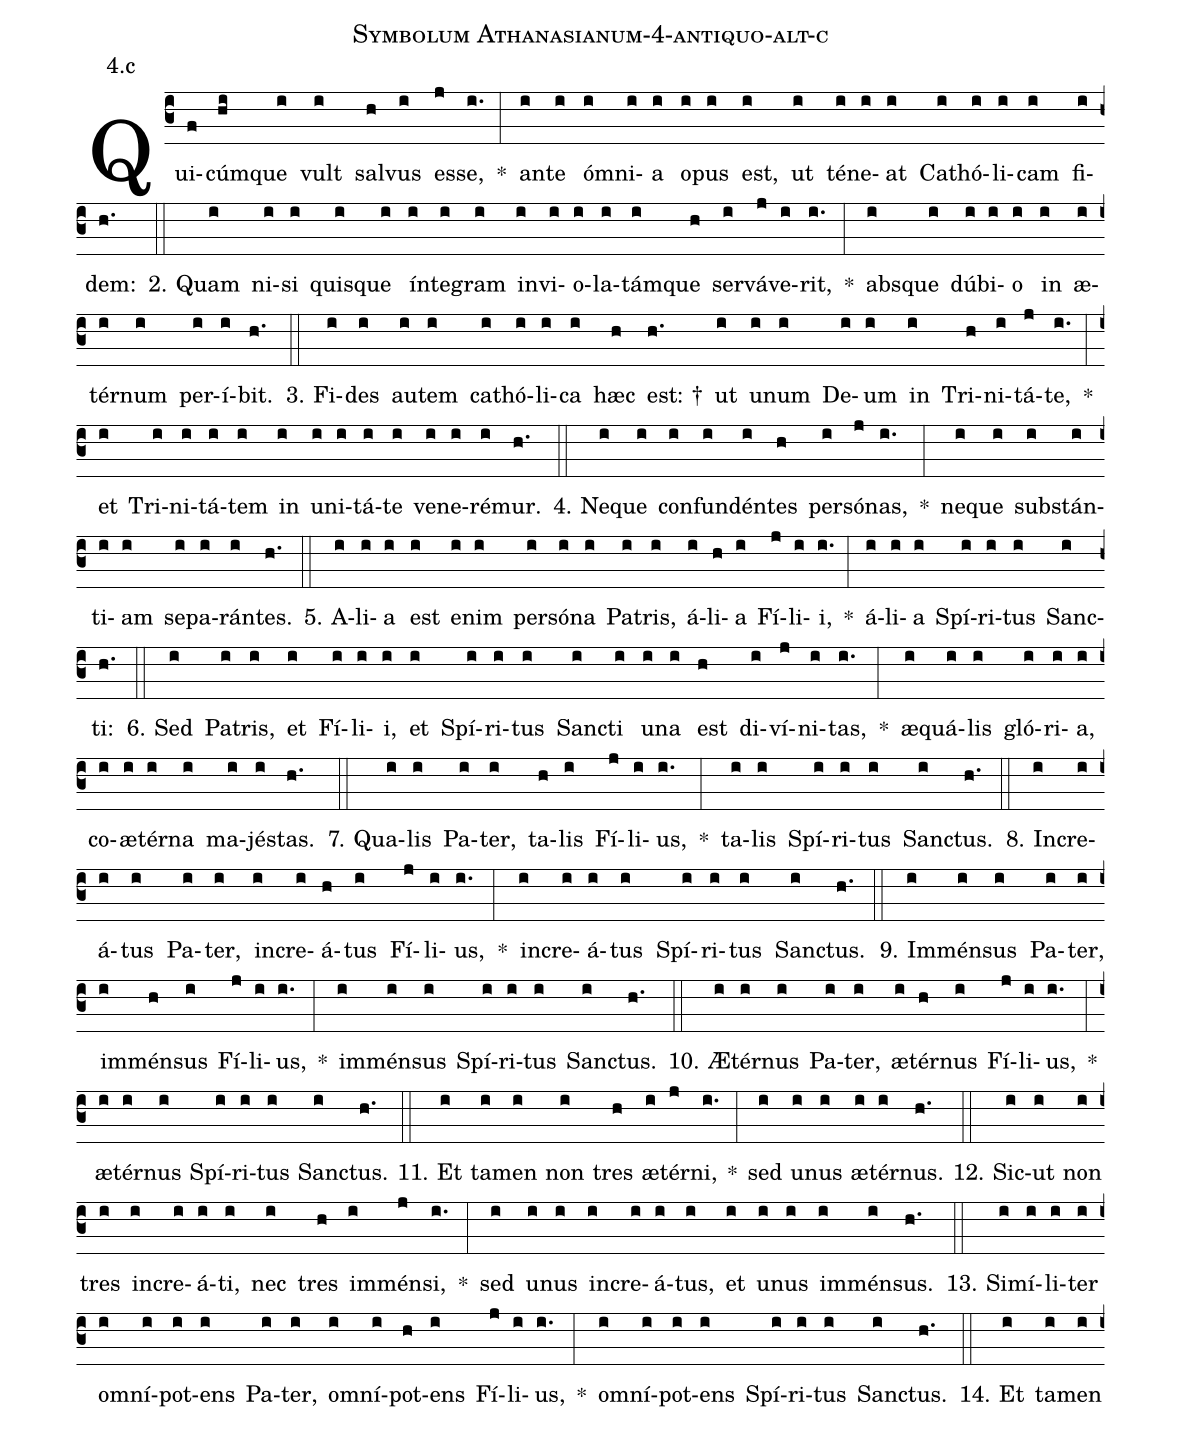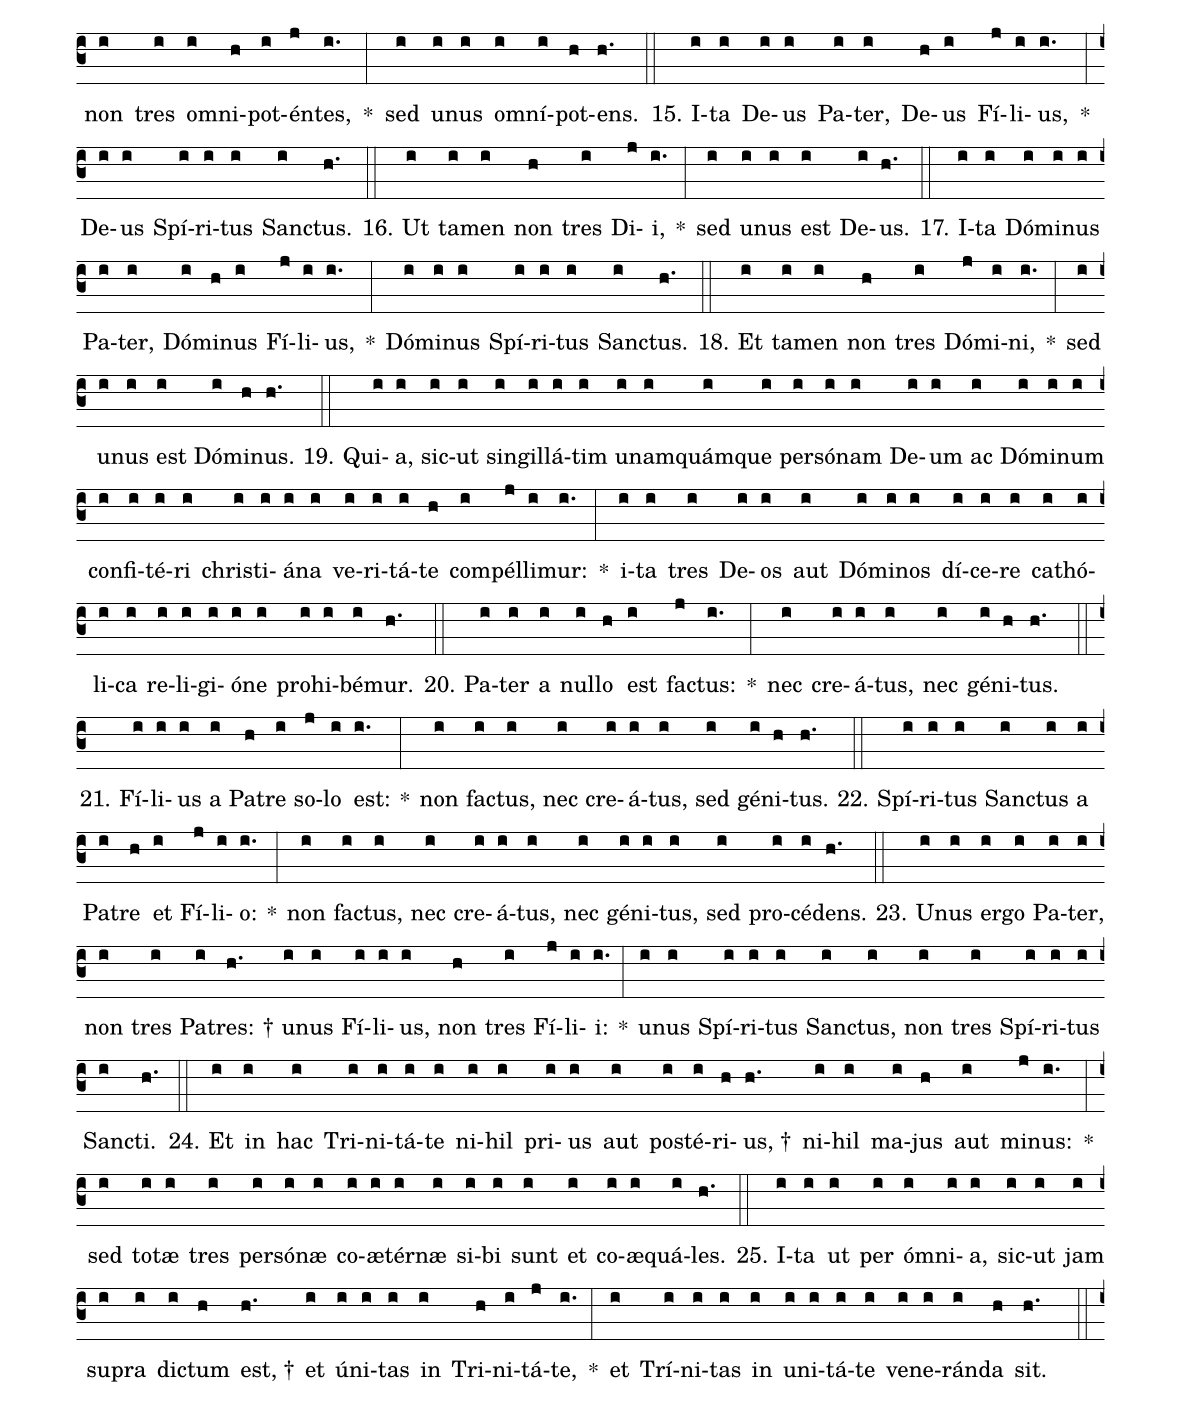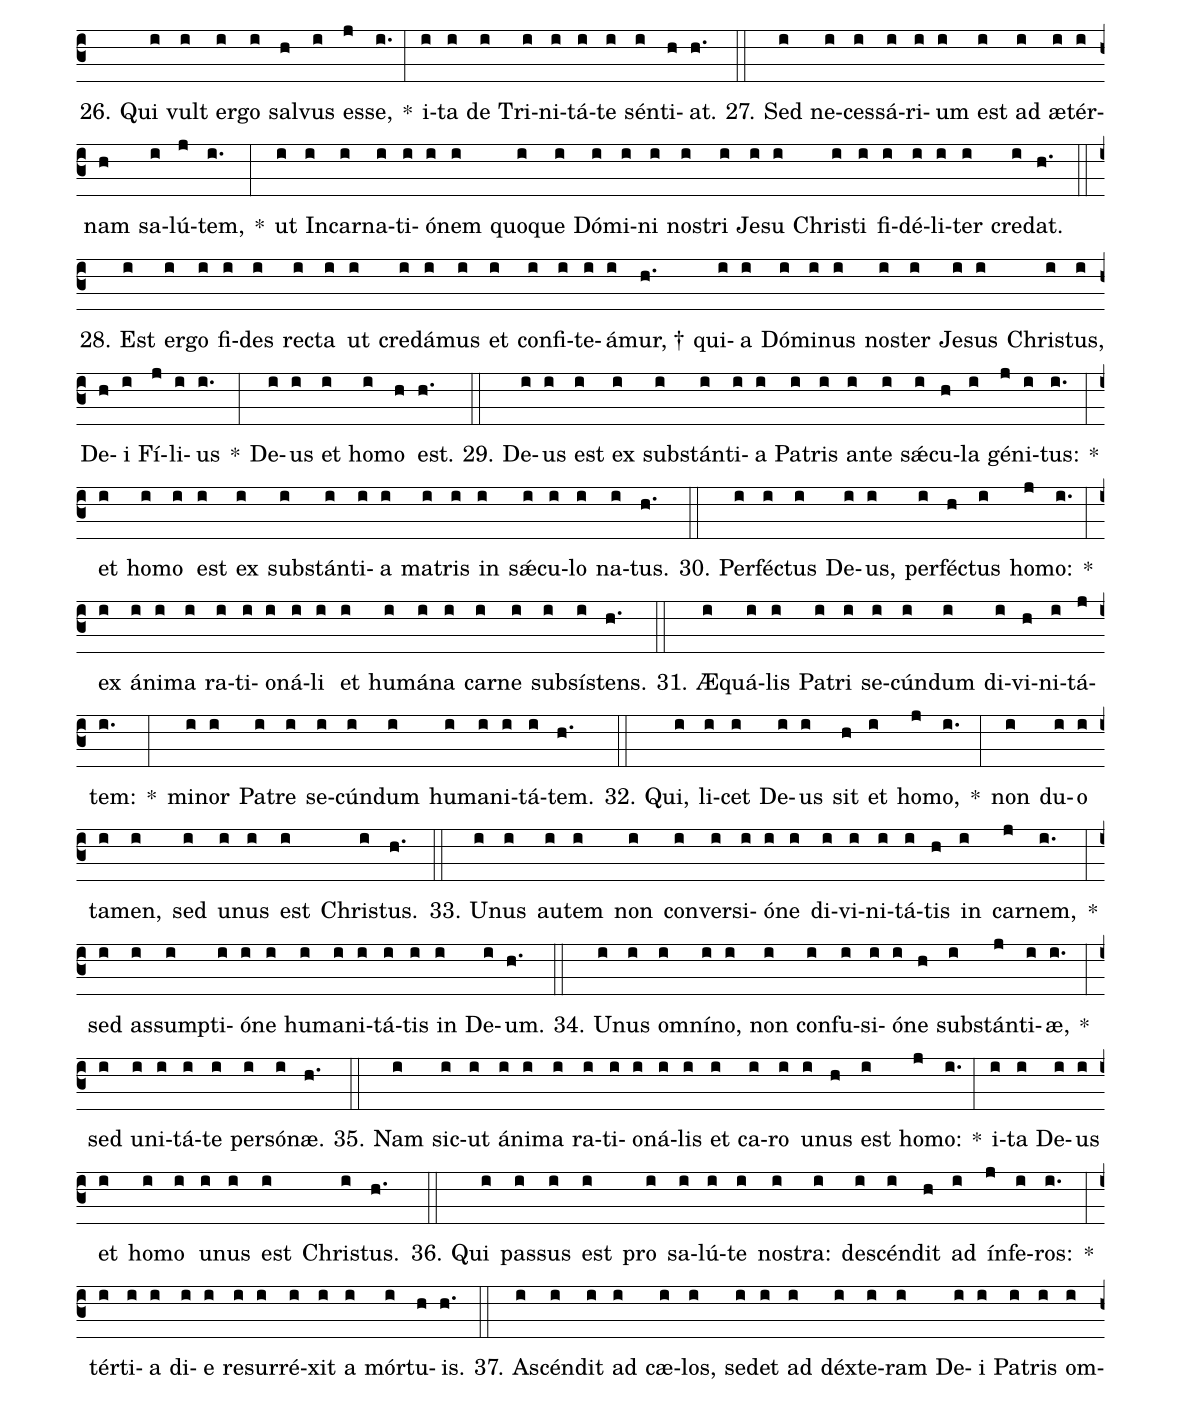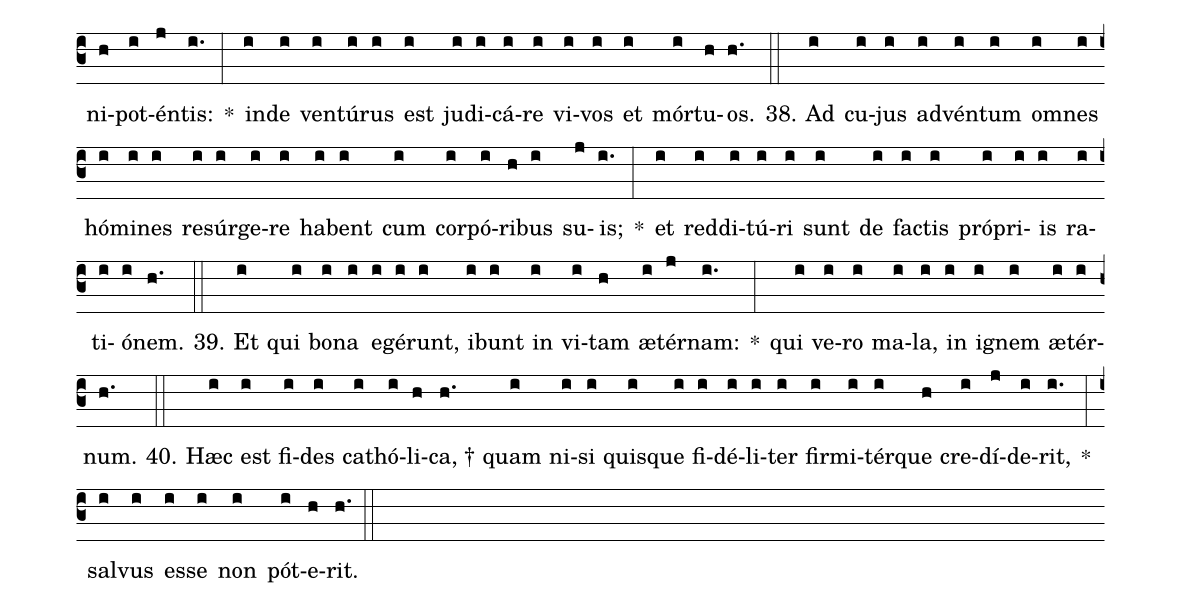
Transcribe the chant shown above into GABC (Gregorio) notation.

name: Symbolum Athanasianum-4-antiquo-alt-c;
annotation: 4.c;
%%
(c3)Qui(f)cúm(hi)que(i) vult(i) sal(h)vus(i) es(j)se,(i.) *(:) an(i)te(i) óm(i)ni(i)a(i) o(i)pus(i) est,(i) ut(i) té(i)ne(i)at(i) Ca(i)thó(i)li(i)cam(i) fi(i)dem:(h.) (::)
2. Quam(i) ni(i)si(i) quis(i)que(i) ín(i)te(i)gram(i) in(i)vi(i)o(i)la(i)tám(i)que(h) ser(i)vá(j)ve(i)rit,(i.) *(:) abs(i)que(i) dú(i)bi(i)o(i) in(i) æ(i)tér(i)num(i) per(i)í(i)bit.(h.) (::)
3. Fi(i)des(i) au(i)tem(i) ca(i)thó(i)li(i)ca(i) hæc(h) est: †(h.) ut(i) u(i)num(i) De(i)um(i) in(i) Tri(h)ni(i)tá(j)te,(i.) *(:) et(i) Tri(i)ni(i)tá(i)tem(i) in(i) u(i)ni(i)tá(i)te(i) ve(i)ne(i)ré(i)mur.(h.) (::)
4. Ne(i)que(i) con(i)fun(i)dén(i)tes(h) per(i)só(j)nas,(i.) *(:) ne(i)que(i) sub(i)stán(i)ti(i)am(i) se(i)pa(i)rán(i)tes.(h.) (::)
5. A(i)li(i)a(i) est(i) e(i)nim(i) per(i)só(i)na(i) Pa(i)tris,(i) á(i)li(h)a(i) Fí(j)li(i)i,(i.) *(:) á(i)li(i)a(i) Spí(i)ri(i)tus(i) Sanc(i)ti:(h.) (::)
6. Sed(i) Pa(i)tris,(i) et(i) Fí(i)li(i)i,(i) et(i) Spí(i)ri(i)tus(i) Sanc(i)ti(i) u(i)na(i) est(h) di(i)ví(j)ni(i)tas,(i.) *(:) æ(i)quá(i)lis(i) gló(i)ri(i)a,(i) co(i)æ(i)tér(i)na(i) ma(i)jés(i)tas.(h.) (::)
7. Qua(i)lis(i) Pa(i)ter,(i) ta(h)lis(i) Fí(j)li(i)us,(i.) *(:) ta(i)lis(i) Spí(i)ri(i)tus(i) Sanc(i)tus.(h.) (::)
8. In(i)cre(i)á(i)tus(i) Pa(i)ter,(i) in(i)cre(i)á(h)tus(i) Fí(j)li(i)us,(i.) *(:) in(i)cre(i)á(i)tus(i) Spí(i)ri(i)tus(i) Sanc(i)tus.(h.) (::)
9. Im(i)mén(i)sus(i) Pa(i)ter,(i) im(i)mén(h)sus(i) Fí(j)li(i)us,(i.) *(:) im(i)mén(i)sus(i) Spí(i)ri(i)tus(i) Sanc(i)tus.(h.) (::)
10. Æ(i)tér(i)nus(i) Pa(i)ter,(i) æ(i)tér(h)nus(i) Fí(j)li(i)us,(i.) *(:) æ(i)tér(i)nus(i) Spí(i)ri(i)tus(i) Sanc(i)tus.(h.) (::)
11. Et(i) ta(i)men(i) non(i) tres(h) æ(i)tér(j)ni,(i.) *(:) sed(i) u(i)nus(i) æ(i)tér(i)nus.(h.) (::)
12. Sic(i)ut(i) non(i) tres(i) in(i)cre(i)á(i)ti,(i) nec(i) tres(h) im(i)mén(j)si,(i.) *(:) sed(i) u(i)nus(i) in(i)cre(i)á(i)tus,(i) et(i) u(i)nus(i) im(i)mén(i)sus.(h.) (::)
13. Si(i)mí(i)li(i)ter(i) om(i)ní(i)pot(i)ens(i) Pa(i)ter,(i) om(i)ní(i)pot(h)ens(i) Fí(j)li(i)us,(i.) *(:) om(i)ní(i)pot(i)ens(i) Spí(i)ri(i)tus(i) Sanc(i)tus.(h.) (::)
14. Et(i) ta(i)men(i) non(i) tres(i) om(i)ni(h)pot(i)én(j)tes,(i.) *(:) sed(i) u(i)nus(i) om(i)ní(i)pot(h)ens.(h.) (::)
15. I(i)ta(i) De(i)us(i) Pa(i)ter,(i) De(h)us(i) Fí(j)li(i)us,(i.) *(:) De(i)us(i) Spí(i)ri(i)tus(i) Sanc(i)tus.(h.) (::)
16. Ut(i) ta(i)men(i) non(h) tres(i) Di(j)i,(i.) *(:) sed(i) u(i)nus(i) est(i) De(i)us.(h.) (::)
17. I(i)ta(i) Dó(i)mi(i)nus(i) Pa(i)ter,(i) Dó(i)mi(h)nus(i) Fí(j)li(i)us,(i.) *(:) Dó(i)mi(i)nus(i) Spí(i)ri(i)tus(i) Sanc(i)tus.(h.) (::)
18. Et(i) ta(i)men(i) non(h) tres(i) Dó(j)mi(i)ni,(i.) *(:) sed(i) u(i)nus(i) est(i) Dó(i)mi(h)nus.(h.) (::)
19. Qui(i)a,(i) sic(i)ut(i) sin(i)gil(i)lá(i)tim(i) u(i)nam(i)quám(i)que(i) per(i)só(i)nam(i) De(i)um(i) ac(i) Dó(i)mi(i)num(i) con(i)fi(i)té(i)ri(i) chris(i)ti(i)á(i)na(i) ve(i)ri(i)tá(i)te(h) com(i)pél(j)li(i)mur:(i.) *(:) i(i)ta(i) tres(i) De(i)os(i) aut(i) Dó(i)mi(i)nos(i) dí(i)ce(i)re(i) ca(i)thó(i)li(i)ca(i) re(i)li(i)gi(i)ó(i)ne(i) pro(i)hi(i)bé(i)mur.(h.) (::)
20. Pa(i)ter(i) a(i) nul(i)lo(h) est(i) fac(j)tus:(i.) *(:) nec(i) cre(i)á(i)tus,(i) nec(i) gé(i)ni(h)tus.(h.) (::)
21. Fí(i)li(i)us(i) a(i) Pa(h)tre(i) so(j)lo(i) est:(i.) *(:) non(i) fac(i)tus,(i) nec(i) cre(i)á(i)tus,(i) sed(i) gé(i)ni(h)tus.(h.) (::)
22. Spí(i)ri(i)tus(i) Sanc(i)tus(i) a(i) Pa(i)tre(h) et(i) Fí(j)li(i)o:(i.) *(:) non(i) fac(i)tus,(i) nec(i) cre(i)á(i)tus,(i) nec(i) gé(i)ni(i)tus,(i) sed(i) pro(i)cé(i)dens.(h.) (::)
23. U(i)nus(i) er(i)go(i) Pa(i)ter,(i) non(i) tres(i) Pa(i)tres: †(h.) u(i)nus(i) Fí(i)li(i)us,(i) non(h) tres(i) Fí(j)li(i)i:(i.) *(:) u(i)nus(i) Spí(i)ri(i)tus(i) Sanc(i)tus,(i) non(i) tres(i) Spí(i)ri(i)tus(i) Sanc(i)ti.(h.) (::)
24. Et(i) in(i) hac(i) Tri(i)ni(i)tá(i)te(i) ni(i)hil(i) pri(i)us(i) aut(i) post(i)é(i)ri(h)us, †(h.) ni(i)hil(i) ma(i)jus(h) aut(i) mi(j)nus:(i.) *(:) sed(i) to(i)tæ(i) tres(i) per(i)só(i)næ(i) co(i)æ(i)tér(i)næ(i) si(i)bi(i) sunt(i) et(i) co(i)æ(i)quá(i)les.(h.) (::)
25. I(i)ta(i) ut(i) per(i) óm(i)ni(i)a,(i) sic(i)ut(i) jam(i) su(i)pra(i) dic(i)tum(h) est, †(h.) et(i) ú(i)ni(i)tas(i) in(i) Tri(h)ni(i)tá(j)te,(i.) *(:) et(i) Trí(i)ni(i)tas(i) in(i) u(i)ni(i)tá(i)te(i) ve(i)ne(i)rán(i)da(h) sit.(h.) (::)
26. Qui(i) vult(i) er(i)go(i) sal(h)vus(i) es(j)se,(i.) *(:) i(i)ta(i) de(i) Tri(i)ni(i)tá(i)te(i) sén(i)ti(h)at.(h.) (::)
27. Sed(i) ne(i)ces(i)sá(i)ri(i)um(i) est(i) ad(i) æ(i)tér(i)nam(h) sa(i)lú(j)tem,(i.) *(:) ut(i) In(i)car(i)na(i)ti(i)ó(i)nem(i) quo(i)que(i) Dó(i)mi(i)ni(i) nos(i)tri(i) Je(i)su(i) Chris(i)ti(i) fi(i)dé(i)li(i)ter(i) cre(i)dat.(h.) (::)
28. Est(i) er(i)go(i) fi(i)des(i) rec(i)ta(i) ut(i) cre(i)dá(i)mus(i) et(i) con(i)fi(i)te(i)á(i)mur, †(h.) qui(i)a(i) Dó(i)mi(i)nus(i) nos(i)ter(i) Je(i)sus(i) Chris(i)tus,(i) De(h)i(i) Fí(j)li(i)us(i.) *(:) De(i)us(i) et(i) ho(i)mo(h) est.(h.) (::)
29. De(i)us(i) est(i) ex(i) sub(i)stán(i)ti(i)a(i) Pa(i)tris(i) an(i)te(i) sǽ(i)cu(h)la(i) gé(j)ni(i)tus:(i.) *(:) et(i) ho(i)mo(i) est(i) ex(i) sub(i)stán(i)ti(i)a(i) ma(i)tris(i) in(i) sǽ(i)cu(i)lo(i) na(i)tus.(h.) (::)
30. Per(i)féc(i)tus(i) De(i)us,(i) per(i)féc(h)tus(i) ho(j)mo:(i.) *(:) ex(i) á(i)ni(i)ma(i) ra(i)ti(i)o(i)ná(i)li(i) et(i) hu(i)má(i)na(i) car(i)ne(i) sub(i)sís(i)tens.(h.) (::)
31. Æ(i)quá(i)lis(i) Pa(i)tri(i) se(i)cún(i)dum(i) di(i)vi(h)ni(i)tá(j)tem:(i.) *(:) mi(i)nor(i) Pa(i)tre(i) se(i)cún(i)dum(i) hu(i)ma(i)ni(i)tá(i)tem.(h.) (::)
32. Qui,(i) li(i)cet(i) De(i)us(i) sit(h) et(i) ho(j)mo,(i.) *(:) non(i) du(i)o(i) ta(i)men,(i) sed(i) u(i)nus(i) est(i) Chris(i)tus.(h.) (::)
33. U(i)nus(i) au(i)tem(i) non(i) con(i)ver(i)si(i)ó(i)ne(i) di(i)vi(i)ni(i)tá(i)tis(h) in(i) car(j)nem,(i.) *(:) sed(i) as(i)sump(i)ti(i)ó(i)ne(i) hu(i)ma(i)ni(i)tá(i)tis(i) in(i) De(i)um.(h.) (::)
34. U(i)nus(i) om(i)ní(i)no,(i) non(i) con(i)fu(i)si(i)ó(i)ne(h) sub(i)stán(j)ti(i)æ,(i.) *(:) sed(i) u(i)ni(i)tá(i)te(i) per(i)só(i)næ.(h.) (::)
35. Nam(i) sic(i)ut(i) á(i)ni(i)ma(i) ra(i)ti(i)o(i)ná(i)lis(i) et(i) ca(i)ro(i) u(i)nus(h) est(i) ho(j)mo:(i.) *(:) i(i)ta(i) De(i)us(i) et(i) ho(i)mo(i) u(i)nus(i) est(i) Chris(i)tus.(h.) (::)
36. Qui(i) pas(i)sus(i) est(i) pro(i) sa(i)lú(i)te(i) nos(i)tra:(i) de(i)scén(i)dit(h) ad(i) ín(j)fe(i)ros:(i.) *(:) tér(i)ti(i)a(i) di(i)e(i) re(i)sur(i)ré(i)xit(i) a(i) mór(i)tu(h)is.(h.) (::)
37. A(i)scén(i)dit(i) ad(i) cæ(i)los,(i) se(i)det(i) ad(i) déx(i)te(i)ram(i) De(i)i(i) Pa(i)tris(i) om(i)ni(h)pot(i)én(j)tis:(i.) *(:) in(i)de(i) ven(i)tú(i)rus(i) est(i) ju(i)di(i)cá(i)re(i) vi(i)vos(i) et(i) mór(i)tu(h)os.(h.) (::)
38. Ad(i) cu(i)jus(i) ad(i)vén(i)tum(i) om(i)nes(i) hó(i)mi(i)nes(i) re(i)súr(i)ge(i)re(i) ha(i)bent(i) cum(i) cor(i)pó(i)ri(h)bus(i) su(j)is;(i.) *(:) et(i) red(i)di(i)tú(i)ri(i) sunt(i) de(i) fac(i)tis(i) pró(i)pri(i)is(i) ra(i)ti(i)ó(i)nem.(h.) (::)
39. Et(i) qui(i) bo(i)na(i) e(i)gé(i)runt,(i) i(i)bunt(i) in(i) vi(i)tam(h) æ(i)tér(j)nam:(i.) *(:) qui(i) ve(i)ro(i) ma(i)la,(i) in(i) i(i)gnem(i) æ(i)tér(i)num.(h.) (::)
40. Hæc(i) est(i) fi(i)des(i) ca(i)thó(i)li(h)ca, †(h.) quam(i) ni(i)si(i) quis(i)que(i) fi(i)dé(i)li(i)ter(i) fir(i)mi(i)tér(i)que(h) cre(i)dí(j)de(i)rit,(i.) *(:) sal(i)vus(i) es(i)se(i) non(i) pót(i)e(h)rit.(h.) (::)
